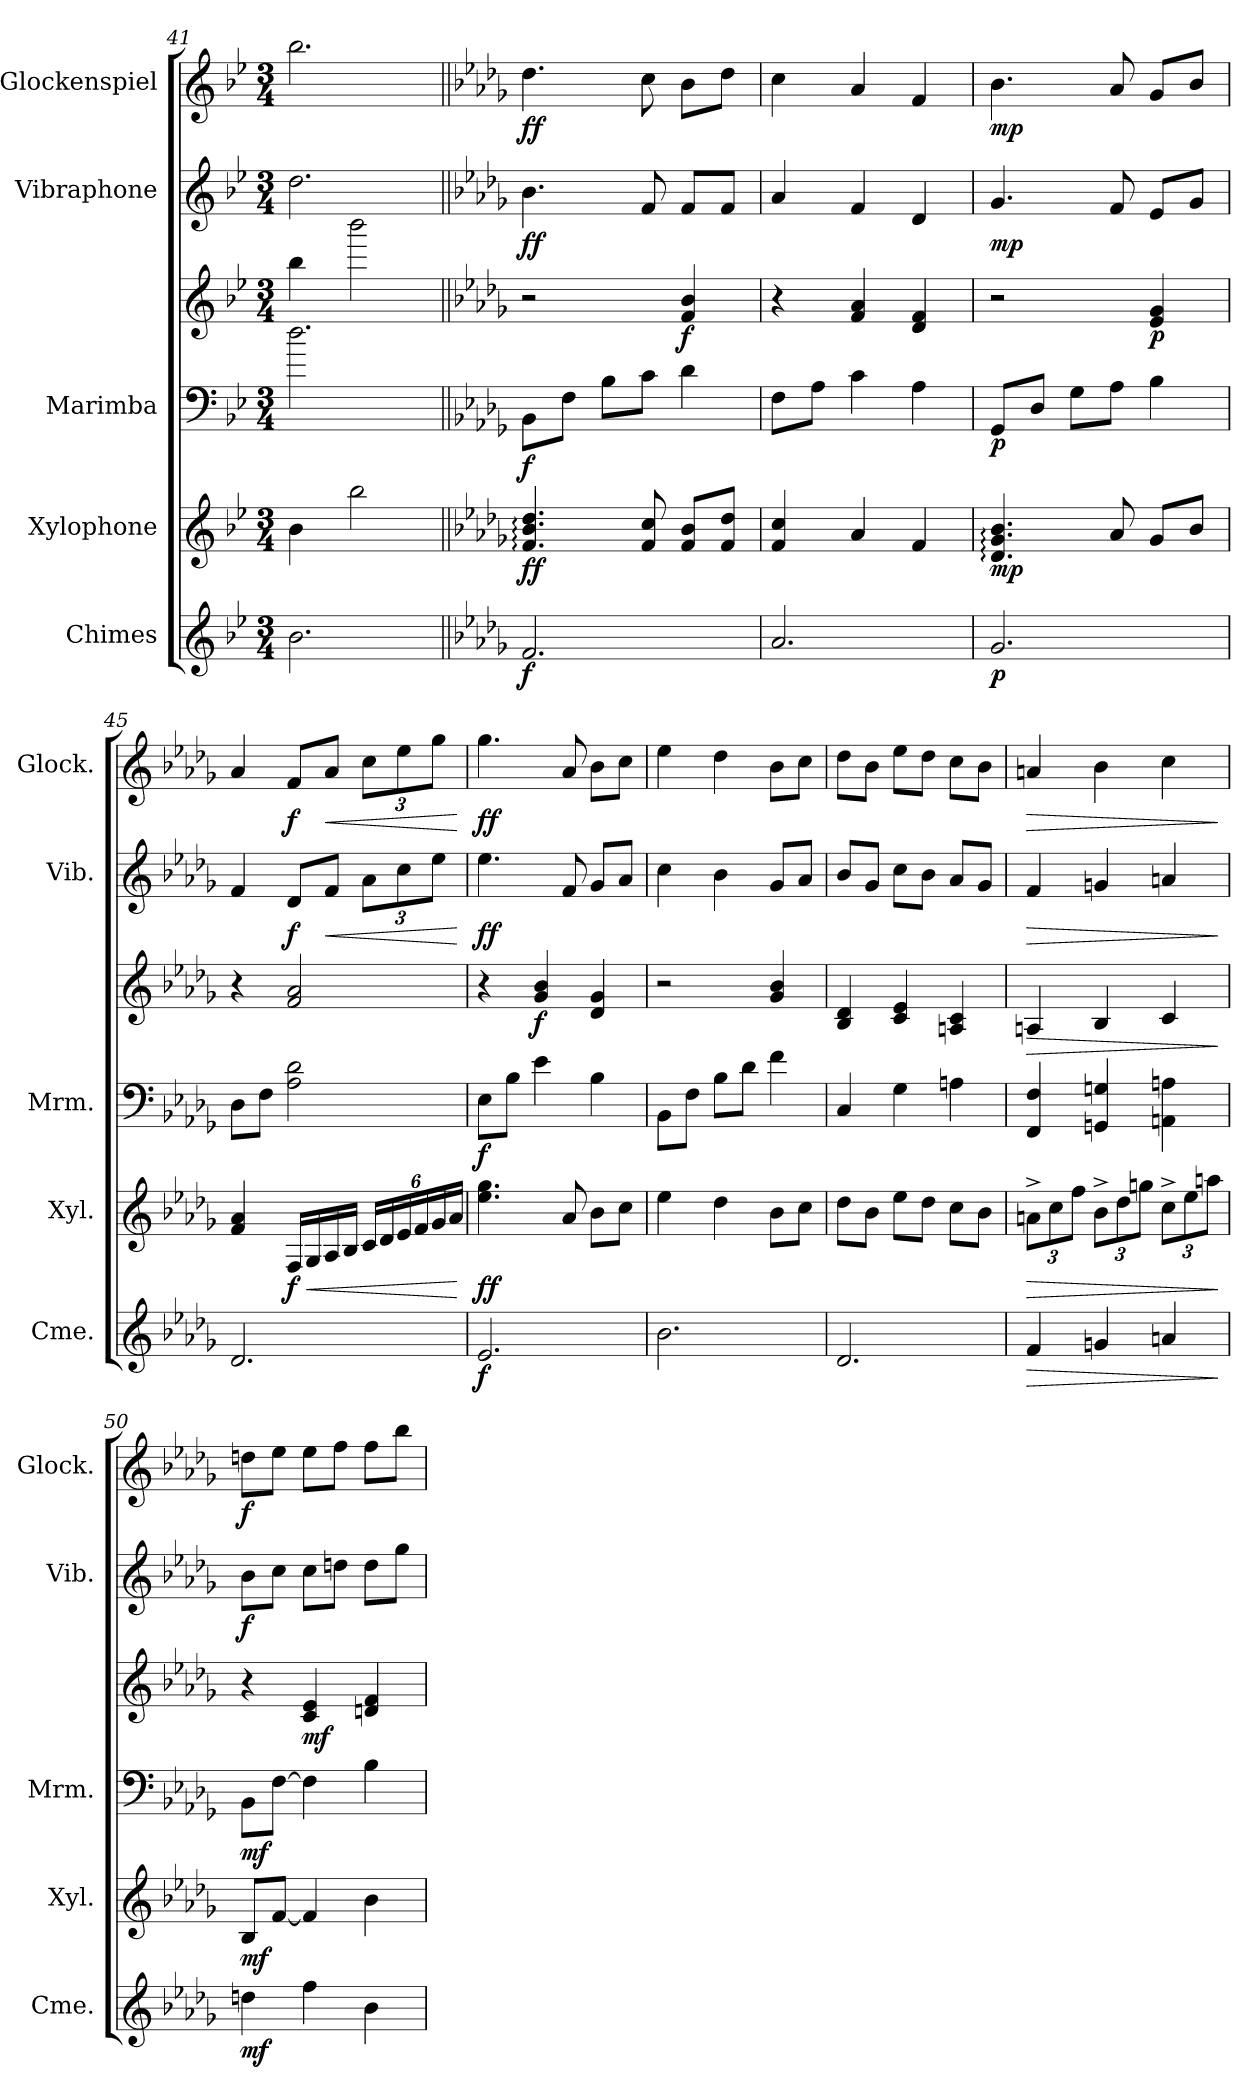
**kern	**dynam	**kern	**dynam	**kern	**kern	**dynam	**kern	**dynam	**kern	**dynam
*part5	*part5	*part4	*part4	*part3	*part3	*part3	*part2	*part2	*part1	*part1
*staff6	*staff6	*staff5	*staff5	*staff4	*staff3	*staff3/4	*staff2	*staff2	*staff1	*staff1
*I"Chimes	*	*I"Xylophone	*	*I"Marimba	*	*	*I"Vibraphone	*	*I"Glockenspiel	*
*I'Cme.	*	*I'Xyl.	*	*I'Mrm.	*	*	*I'Vib.	*	*I'Glock.	*
!!LO:PB:g=z
*clefG2	*	*clefG2	*	*clefF4	*clefG2	*	*clefG2	*	*clefG2	*
*	*	*ITrd-7c-12	*	*	*	*	*	*	*ITrd-14c-24	*
*k[b-e-]	*	*k[b-e-]	*	*k[b-e-]	*k[b-e-]	*	*k[b-e-]	*	*k[b-e-]	*
*M3/4	*	*M3/4	*	*M3/4	*M3/4	*	*M3/4	*	*M3/4	*
=41	=41	=41	=41	=41	=41	=41	=41	=41	=41	=41
2.b-\	.	4bb-\	.	2.dd\	4bb-\	.	2.dd\	.	2.bbbb-\	.
.	.	2bbb-\	.	.	2bbb-\	.	.	.	.	.
=42||	=42||	=42||	=42||	=42||	=42||	=42||	=42||	=42||	=42||	=42||
*k[b-e-a-d-g-]	*	*k[b-e-a-d-g-]	*	*k[b-e-a-d-g-]	*k[b-e-a-d-g-]	*	*k[b-e-a-d-g-]	*	*k[b-e-a-d-g-]	*
!	!LO:DY:b	!	!LO:DY:b	!	!	!LO:DY:b=2	!	!LO:DY:b	!	!LO:DY:b
2.f/	f	4.ff/: 4.bb-/: 4.ddd-/:	ff	8BB-\L	2r	f	4.b-\	ff	4.dddd-\	ff
.	.	.	.	8F\J	.	.	.	.	.	.
.	.	.	.	8B-\L	.	.	.	.	.	.
.	.	8ff/ 8ccc/	.	8c\J	.	.	8f/	.	8cccc\	.
!	!	!	!	!	!	!LO:DY:b	!	!	!	!
.	.	8ff/ 8bb-/L	.	4d-\	4f/ 4b-/	f	8f/L	.	8bbb-\L	.
.	.	8ff/ 8ddd-/J	.	.	.	.	8f/J	.	8dddd-\J	.
=43	=43	=43	=43	=43	=43	=43	=43	=43	=43	=43
2.a-/	.	4ff/ 4ccc/	.	8F\L	4r	.	4a-/	.	4cccc\	.
.	.	.	.	8A-\J	.	.	.	.	.	.
.	.	4aa-/	.	4c\	4f/ 4a-/	.	4f/	.	4aaa-/	.
.	.	4ff/	.	4A-\	4d-/ 4f/	.	4d-/	.	4fff/	.
=44	=44	=44	=44	=44	=44	=44	=44	=44	=44	=44
!	!LO:DY:b	!	!LO:DY:b	!	!	!LO:DY:b=2	!	!LO:DY:b	!	!LO:DY:b
2.g-/	p	4.dd-/: 4.gg-/: 4.bb-/:	mp	8GG-/L	2r	p	4.g-/	mp	4.bbb-\	mp
.	.	.	.	8D-/J	.	.	.	.	.	.
.	.	.	.	8G-\L	.	.	.	.	.	.
.	.	8aa-/	.	8A-\J	.	.	8f/	.	8aaa-/	.
!	!	!	!	!	!	!LO:DY:b	!	!	!	!
.	.	8gg-/L	.	4B-\	4e-/ 4g-/	p	8e-/L	.	8ggg-/L	.
.	.	8bb-/J	.	.	.	.	8g-/J	.	8bbb-/J	.
=45	=45	=45	=45	=45	=45	=45	=45	=45	=45	=45
2.d-/	.	4ff/ 4aa-/	.	8D-\L	4r	.	4f/	.	4aaa-/	.
.	.	.	.	8F\J	.	.	.	.	.	.
!	!	!	!LO:DY:b	!	!	!LO:DY:b=2	!	!	!	!
!	!	!	!	!	!	!LO:DY:n=1:b	!	!LO:DY:b	!	!LO:DY:b
.	.	16f/LL	f	2A-\ 2d-\	2f/ 2a-/	mf mf	8d-/L	f	8fff/L	f
!	!	!	!LO:HP:b	!	!	!	!	!	!	!
.	.	16g-/	<	.	.	.	.	.	.	.
!	!	!	!	!	!	!	!	!LO:HP:b	!	!LO:HP:b
.	.	16a-/	.	.	.	.	8f/J	<	8aaa-/J	<
.	.	16b-/JJ	.	.	.	.	.	.	.	.
*	*	*Xbrackettup	*	*	*	*	*Xbrackettup	*	*Xbrackettup	*
.	.	24cc/LL	.	.	.	.	12a-\L	.	12cccc\L	.
.	.	24dd-/	.	.	.	.	.	.	.	.
.	.	24ee-/	.	.	.	.	12cc\	.	12eeee-\	.
.	.	24ff/	.	.	.	.	.	.	.	.
.	.	24gg-/	.	.	.	.	12ee-\J	.	12gggg-\J	.
.	.	24aa-/JJ	.	.	.	.	.	.	.	.
.	.	.	[	.	.	.	.	[	.	[
!!LO:PB:g=z
=46	=46	=46	=46	=46	=46	=46	=46	=46	=46	=46
!	!LO:DY:b	!	!LO:DY:b	!	!	!LO:DY:b=2	!	!LO:DY:b	!	!LO:DY:b
2.e-/	f	4.eee-\ 4.ggg-\	ff	8E-\L	4r	f	4.ee-\	ff	4.gggg-\	ff
.	.	.	.	8B-\J	.	.	.	.	.	.
!	!	!	!	!	!	!LO:DY:b	!	!	!	!
.	.	.	.	4e-\	4g-/ 4b-/	f	.	.	.	.
.	.	8aa-/	.	.	.	.	8f/	.	8aaa-/	.
.	.	8bb-\L	.	4B-\	4d-/ 4g-/	.	8g-/L	.	8bbb-\L	.
.	.	8ccc\J	.	.	.	.	8a-/J	.	8cccc\J	.
=47	=47	=47	=47	=47	=47	=47	=47	=47	=47	=47
2.b-\	.	4eee-\	.	8BB-\L	2r	.	4cc\	.	4eeee-\	.
.	.	.	.	8F\J	.	.	.	.	.	.
.	.	4ddd-\	.	8B-\L	.	.	4b-\	.	4dddd-\	.
.	.	.	.	8d-\J	.	.	.	.	.	.
.	.	8bb-\L	.	4f\	4g-/ 4b-/	.	8g-/L	.	8bbb-\L	.
.	.	8ccc\J	.	.	.	.	8a-/J	.	8cccc\J	.
=48	=48	=48	=48	=48	=48	=48	=48	=48	=48	=48
2.d-/	.	8ddd-\L	.	4C/	4B-/ 4d-/	.	8b-/L	.	8dddd-\L	.
.	.	8bb-\J	.	.	.	.	8g-/J	.	8bbb-\J	.
.	.	8eee-\L	.	4G-\	4c/ 4e-/	.	8cc\L	.	8eeee-\L	.
.	.	8ddd-\J	.	.	.	.	8b-\J	.	8dddd-\J	.
.	.	8ccc\L	.	4An\	4An/ 4c/	.	8a-/L	.	8cccc\L	.
.	.	8bb-\J	.	.	.	.	8g-/J	.	8bbb-\J	.
=49	=49	=49	=49	=49	=49	=49	=49	=49	=49	=49
!	!LO:HP:b	!	!LO:HP:b	!	!	!LO:HP:b	!	!LO:HP:b	!	!LO:HP:b
4f/	>	12aan^\L	>	4FF/ 4F/	4An/	>	4f/	>	4aaan/	>
.	.	12ccc\	.	.	.	.	.	.	.	.
.	.	12fff\J	.	.	.	.	.	.	.	.
4gn/	.	12bb-^\L	.	4GGn/ 4Gn/	4B-/	.	4gn/	.	4bbb-\	.
.	.	12ddd-\	.	.	.	.	.	.	.	.
.	.	12gggn\J	.	.	.	.	.	.	.	.
4an/	.	12ccc^\L	.	4AAn\ 4An\	4c/	.	4an/	.	4cccc\	.
.	.	12eee-\	.	.	.	.	.	.	.	.
.	.	12aaan\J	.	.	.	.	.	.	.	.
.	]	.	]	.	.	]	.	]	.	]
=50	=50	=50	=50	=50	=50	=50	=50	=50	=50	=50
!	!LO:DY:b	!	!LO:DY:b	!	!	!LO:DY:b=2	!	!LO:DY:b	!	!LO:DY:b
4ddn\	mf	8b-/L	mf	8BB-\L	4r	mf	8b-\L	f	8ddddn\L	f
.	.	[8ff/J	.	[8F\J	.	.	8cc\J	.	8eeee-\J	.
!	!	!	!	!	!	!LO:DY:b	!	!	!	!
4ff\	.	4ff/]	.	4F\]	4c/ 4e-/	mf	8cc\L	.	8eeee-\L	.
.	.	.	.	.	.	.	8ddn\J	.	8ffff\J	.
4b-\	.	4bb-\	.	4B-\	4dn/ 4f/	.	8dd\L	.	8ffff\L	.
.	.	.	.	.	.	.	8gg-\J	.	8bbbb-\J	.
=	=	=	=	=	=	=	=	=	=	=
*-	*-	*-	*-	*-	*-	*-	*-	*-	*-	*-
